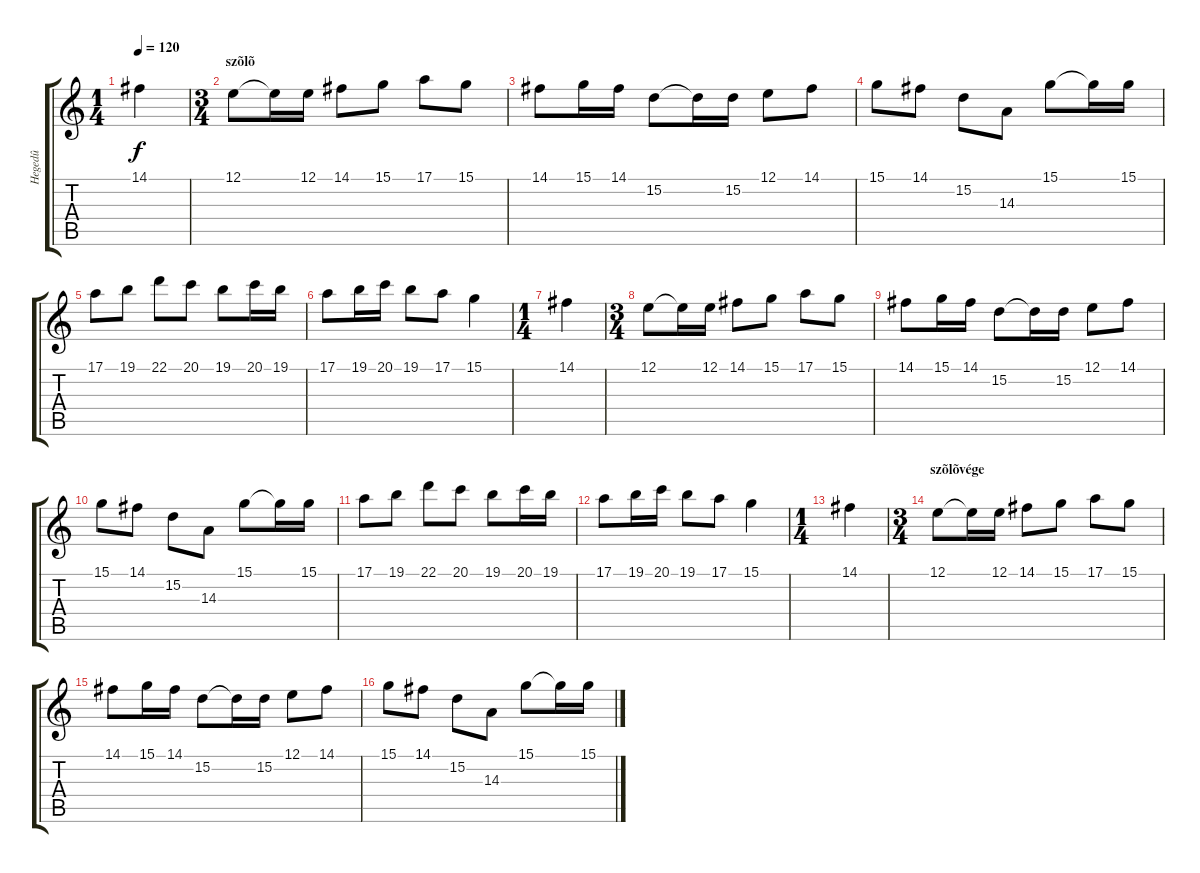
\track ("Hegedû" "Hegedû") {instrument violin}
\staff {score tabs}
\tuning (E4 B3 G3 D3 A2 E2) {hide}
\ts (1 4)
\tempo 120
\clef g2
\ks c
14.1.4{dy f} |
\ts (3 4)
\section ("" "szõlõ")
12.1.8{volume 8} 12.1{t}.16 12.1.16 14.1.8 15.1.8 17.1.8 15.1.8 |
14.1.8 15.1.16 14.1.16 15.2.8 15.2{t}.16 15.2.16 12.1.8 14.1.8 |
15.1.8 14.1.8 15.2.8 14.3.8 15.1.8 15.1{t}.16 15.1.16 |
17.1.8 19.1.8 22.1.8 20.1.8 19.1.8 20.1.16 19.1.16 |
17.1.8 19.1.16 20.1.16 19.1.8 17.1.8 15.1.4 |
\ts (1 4)
14.1.4 |
\ts (3 4)
12.1.8 12.1{t}.16 12.1.16 14.1.8 15.1.8 17.1.8 15.1.8 |
14.1.8 15.1.16 14.1.16 15.2.8 15.2{t}.16 15.2.16 12.1.8 14.1.8 |
15.1.8 14.1.8 15.2.8 14.3.8 15.1.8 15.1{t}.16 15.1.16 |
17.1.8 19.1.8 22.1.8 20.1.8 19.1.8 20.1.16 19.1.16 |
17.1.8 19.1.16 20.1.16 19.1.8 17.1.8 15.1.4 |
\ts (1 4)
14.1.4 |
\ts (3 4)
\section ("" "szõlõvége")
12.1.8{volume 12 balance 12} 12.1{t}.16 12.1.16 14.1.8 15.1.8 17.1.8 15.1.8 |
14.1.8 15.1.16 14.1.16 15.2.8 15.2{t}.16 15.2.16 12.1.8 14.1.8 |
15.1.8 14.1.8 15.2.8 14.3.8 15.1.8 15.1{t}.16 15.1.16
